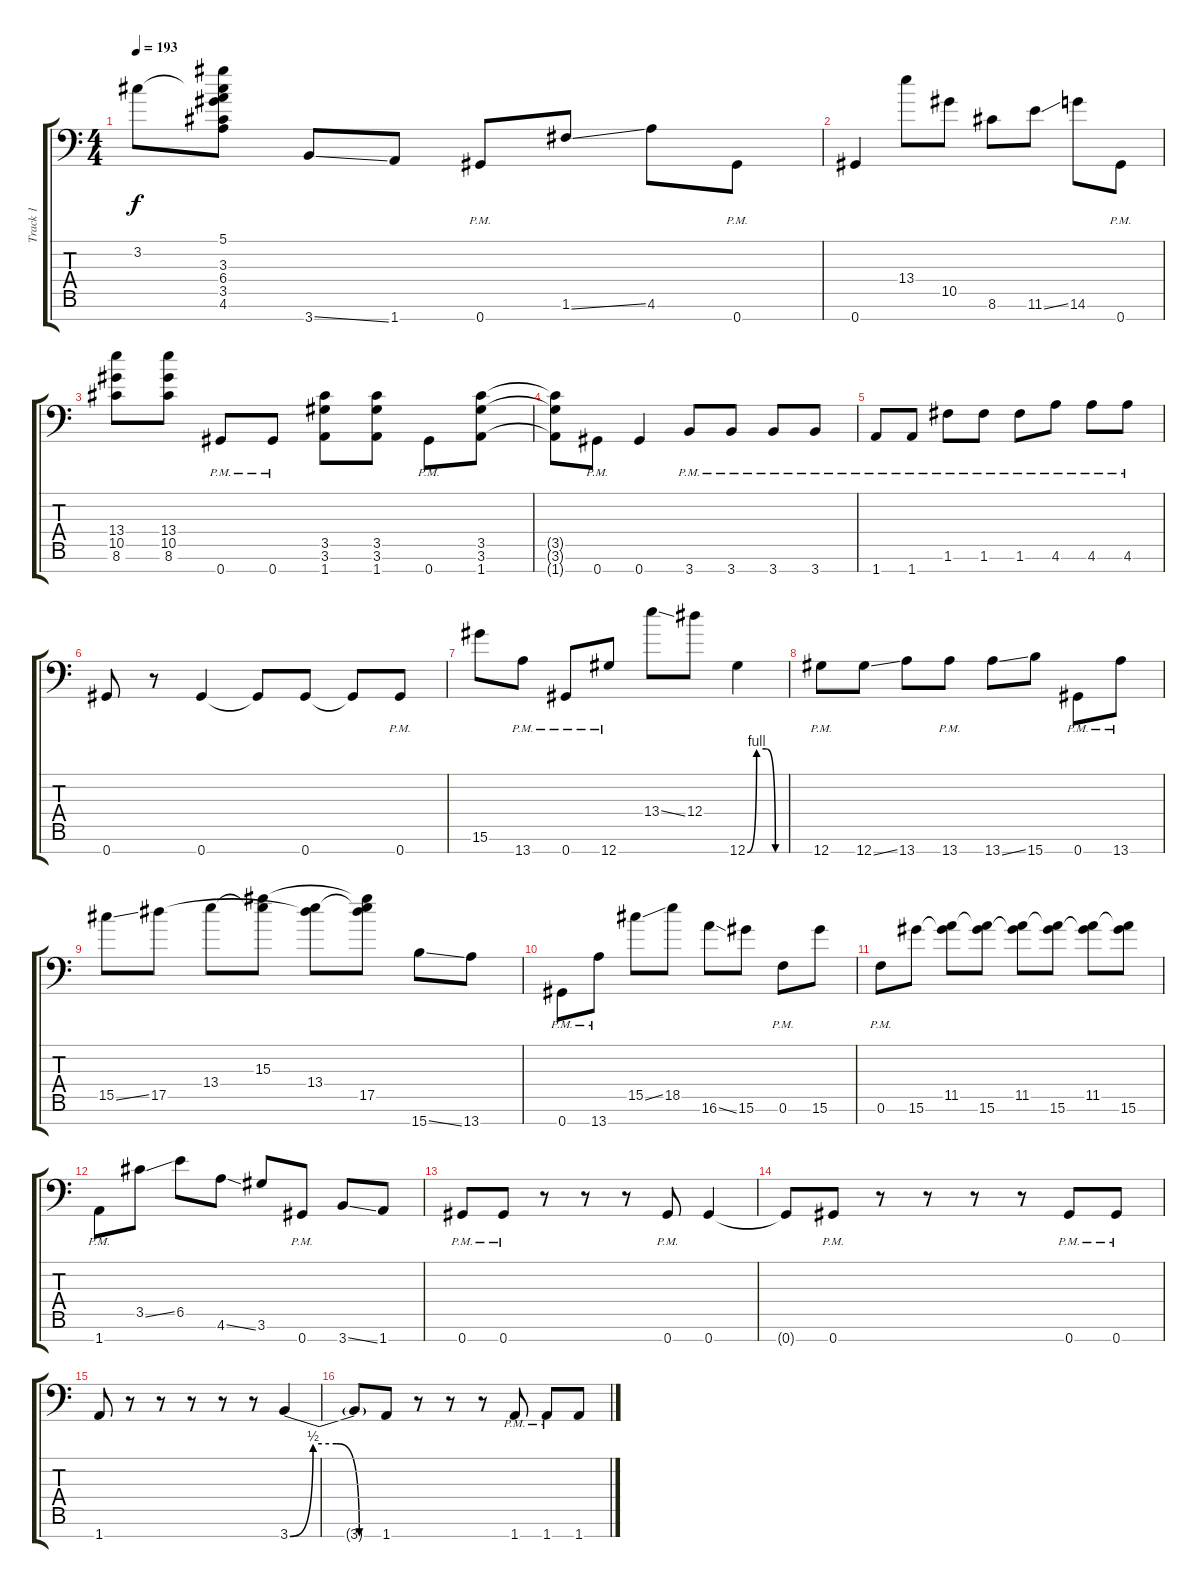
\track ("Track 1" "Track 1") {instrument distortionguitar}
\staff {score tabs}
\tuning (Eb4 Bb3 F3 Eb3 Bb2 F2 Ab1) {hide}
\ts (4 4)
\tempo 193
\clef f4
\ks c
3.2.8{dy f} (5.1 3.2{t} 3.3{t} 6.4{t} 3.5{t} 4.6{t}).8 3.7{ss}.8 1.7.8 0.7{pm}.8 1.6{ss}.8 4.6.8 0.7{pm}.8 |
0.7.4 13.4.8 10.5.8 8.6.8 11.6{ss}.8 14.6.8 0.7{pm}.8 |
(13.4 10.5 8.6).8 (13.4 10.5 8.6).8 0.7{pm}.8 0.7{pm}.8 (3.5 3.6 1.7).8 (3.5 3.6 1.7).8 0.7{pm}.8 (3.5 3.6 1.7).8 |
(3.5{t} 3.6{t} 1.7{t}).8 0.7{pm}.8 0.7.4 3.7{pm}.8 3.7{pm}.8 3.7{pm}.8 3.7{pm}.8 |
1.7{pm}.8 1.7{pm}.8 1.6{pm}.8 1.6{pm}.8 1.6{pm}.8 4.6{pm}.8 4.6{pm}.8 4.6{pm}.8 |
0.7.8 r.8 0.7.4 0.7{t}.8 0.7.8 0.7{t}.8 0.7{pm}.8 |
15.6.8 13.7{pm}.8 0.7{pm}.8 12.7{pm}.8 13.4{ss}.8 12.4.8 12.7{be (custom 0 0 15 4 30 4 45 0 60 0)}.4 |
12.7{pm}.8 12.7{ss}.8 13.7.8 13.7{pm}.8 13.7{ss}.8 15.7.8 0.7{pm}.8 13.7{pm}.8 |
15.5{ss}.8 17.5.8 13.4.8 (15.3 13.4{t}).8 (13.4 17.5{t}).8 (15.3{t} 13.4{t} 17.5).8 15.7{ss}.8 13.7.8 |
0.7{pm}.8 13.7{pm}.8 15.5{ss}.8 18.5.8 16.6{ss}.8 15.6.8 0.6{pm}.8 15.6.8 |
0.6{pm}.8 15.6.8 (11.5 15.6{t}).8 (11.5{t} 15.6).8 (11.5 15.6{t}).8 (11.5{t} 15.6).8 (11.5 15.6{t}).8 (11.5{t} 15.6).8 |
1.7{pm}.8 3.5{ss}.8 6.5.8 4.6{ss}.8 3.6.8 0.7{pm}.8 3.7{ss}.8 1.7.8 |
0.7{pm}.8 0.7{pm}.8 r.8 r.8 r.8 0.7{pm}.8 0.7.4 |
0.7{t}.8 0.7{pm}.8 r.8 r.8 r.8 r.8 0.7{pm}.8 0.7{pm}.8 |
1.7.8 r.8 r.8 r.8 r.8 r.8 3.7{be (custom 0 0 15 2 30 2 45 0 60 0)}.4 |
3.7{t}.8 1.7.8 r.8 r.8 r.8 1.7{pm}.8 1.7{pm}.8 1.7.8
